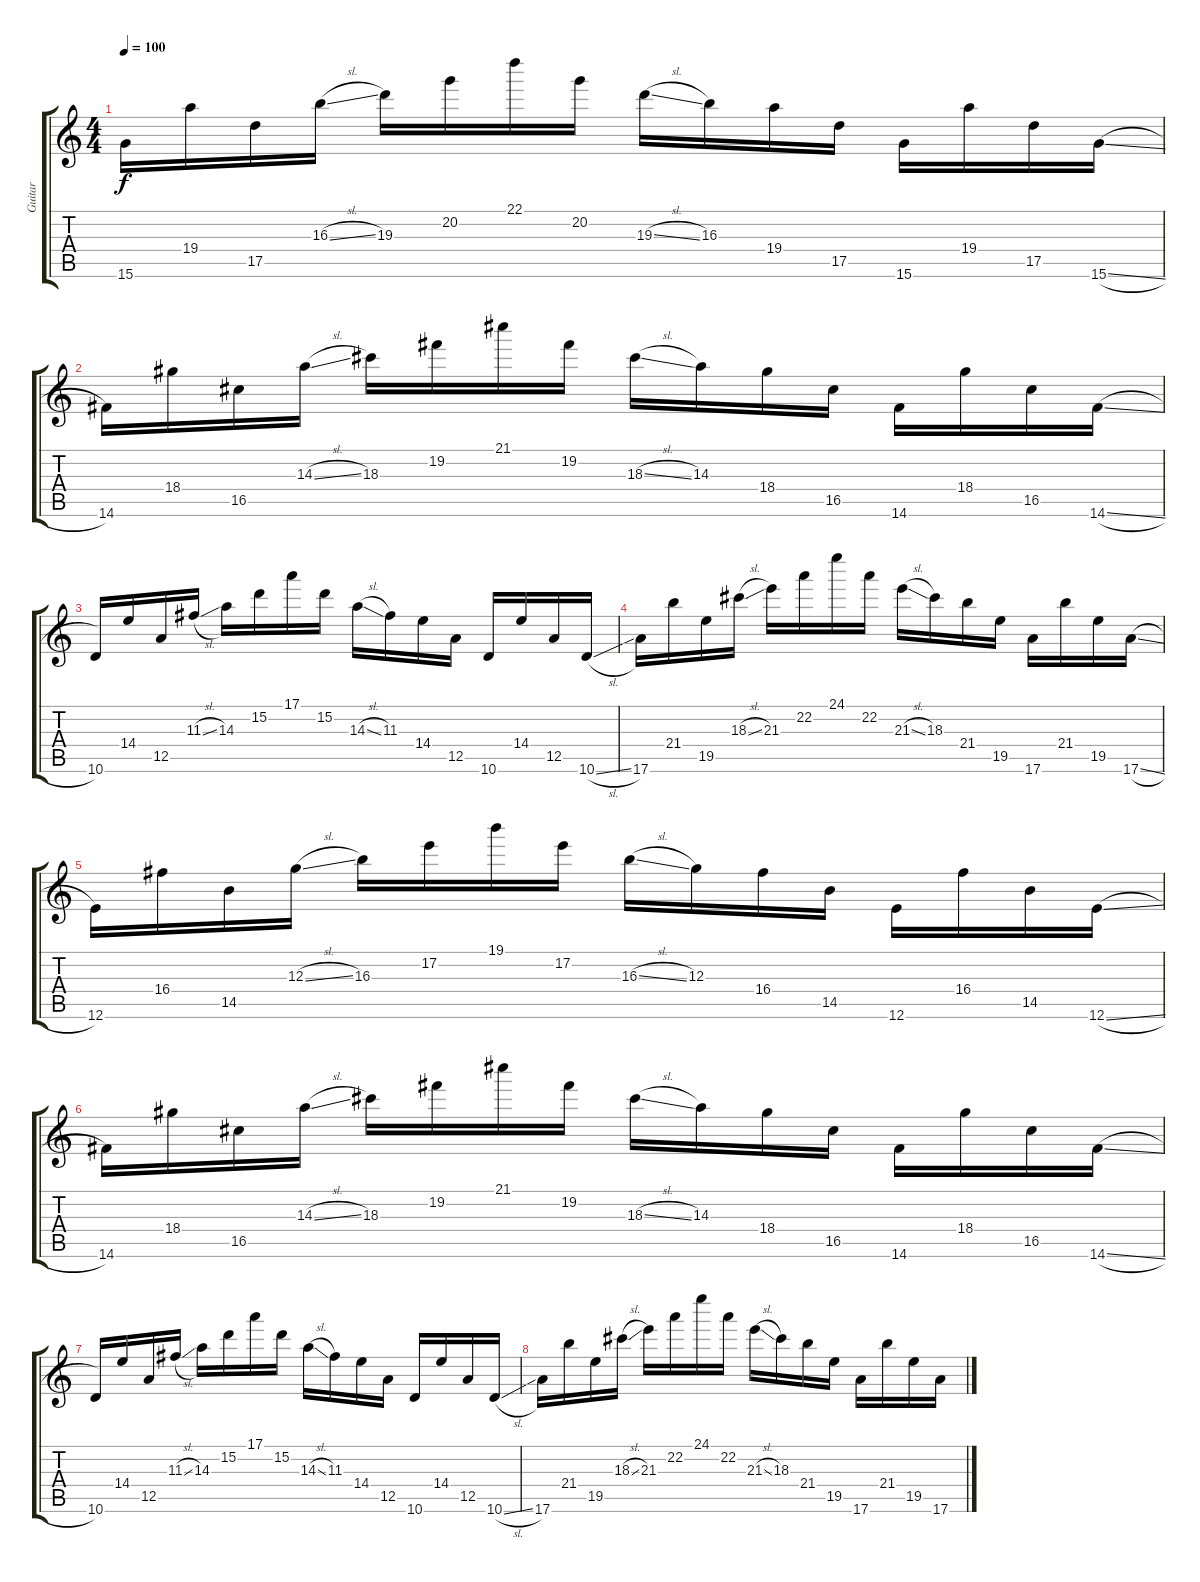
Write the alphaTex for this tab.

\track ("Guitar" "Guitar") {instrument distortionguitar}
\staff {score tabs}
\tuning (E4 B3 G3 D3 A2 E2) {hide}
\ts (4 4)
\tempo 100
\clef g2
\ks c
15.6.16{dy f} 19.4.16 17.5.16 16.3{sl}.16 19.3.16 20.2.16 22.1.16 20.2.16 19.3{sl}.16 16.3.16 19.4.16 17.5.16 15.6.16 19.4.16 17.5.16 15.6{sl}.16 |
14.6.16 18.4.16 16.5.16 14.3{sl}.16 18.3.16 19.2.16 21.1.16 19.2.16 18.3{sl}.16 14.3.16 18.4.16 16.5.16 14.6.16 18.4.16 16.5.16 14.6{sl}.16 |
10.6.16 14.4.16 12.5.16 11.3{sl}.16 14.3.16 15.2.16 17.1.16 15.2.16 14.3{sl}.16 11.3.16 14.4.16 12.5.16 10.6.16 14.4.16 12.5.16 10.6{sl}.16 |
17.6.16 21.4.16 19.5.16 18.3{sl}.16 21.3.16 22.2.16 24.1.16 22.2.16 21.3{sl}.16 18.3.16 21.4.16 19.5.16 17.6.16 21.4.16 19.5.16 17.6{sl}.16 |
12.6.16 16.4.16 14.5.16 12.3{sl}.16 16.3.16 17.2.16 19.1.16 17.2.16 16.3{sl}.16 12.3.16 16.4.16 14.5.16 12.6.16 16.4.16 14.5.16 12.6{sl}.16 |
14.6.16 18.4.16 16.5.16 14.3{sl}.16 18.3.16 19.2.16 21.1.16 19.2.16 18.3{sl}.16 14.3.16 18.4.16 16.5.16 14.6.16 18.4.16 16.5.16 14.6{sl}.16 |
10.6.16 14.4.16 12.5.16 11.3{sl}.16 14.3.16 15.2.16 17.1.16 15.2.16 14.3{sl}.16 11.3.16 14.4.16 12.5.16 10.6.16 14.4.16 12.5.16 10.6{sl}.16 |
17.6.16 21.4.16 19.5.16 18.3{sl}.16 21.3.16 22.2.16 24.1.16 22.2.16 21.3{sl}.16 18.3.16 21.4.16 19.5.16 17.6.16 21.4.16 19.5.16 17.6{sl}.16
